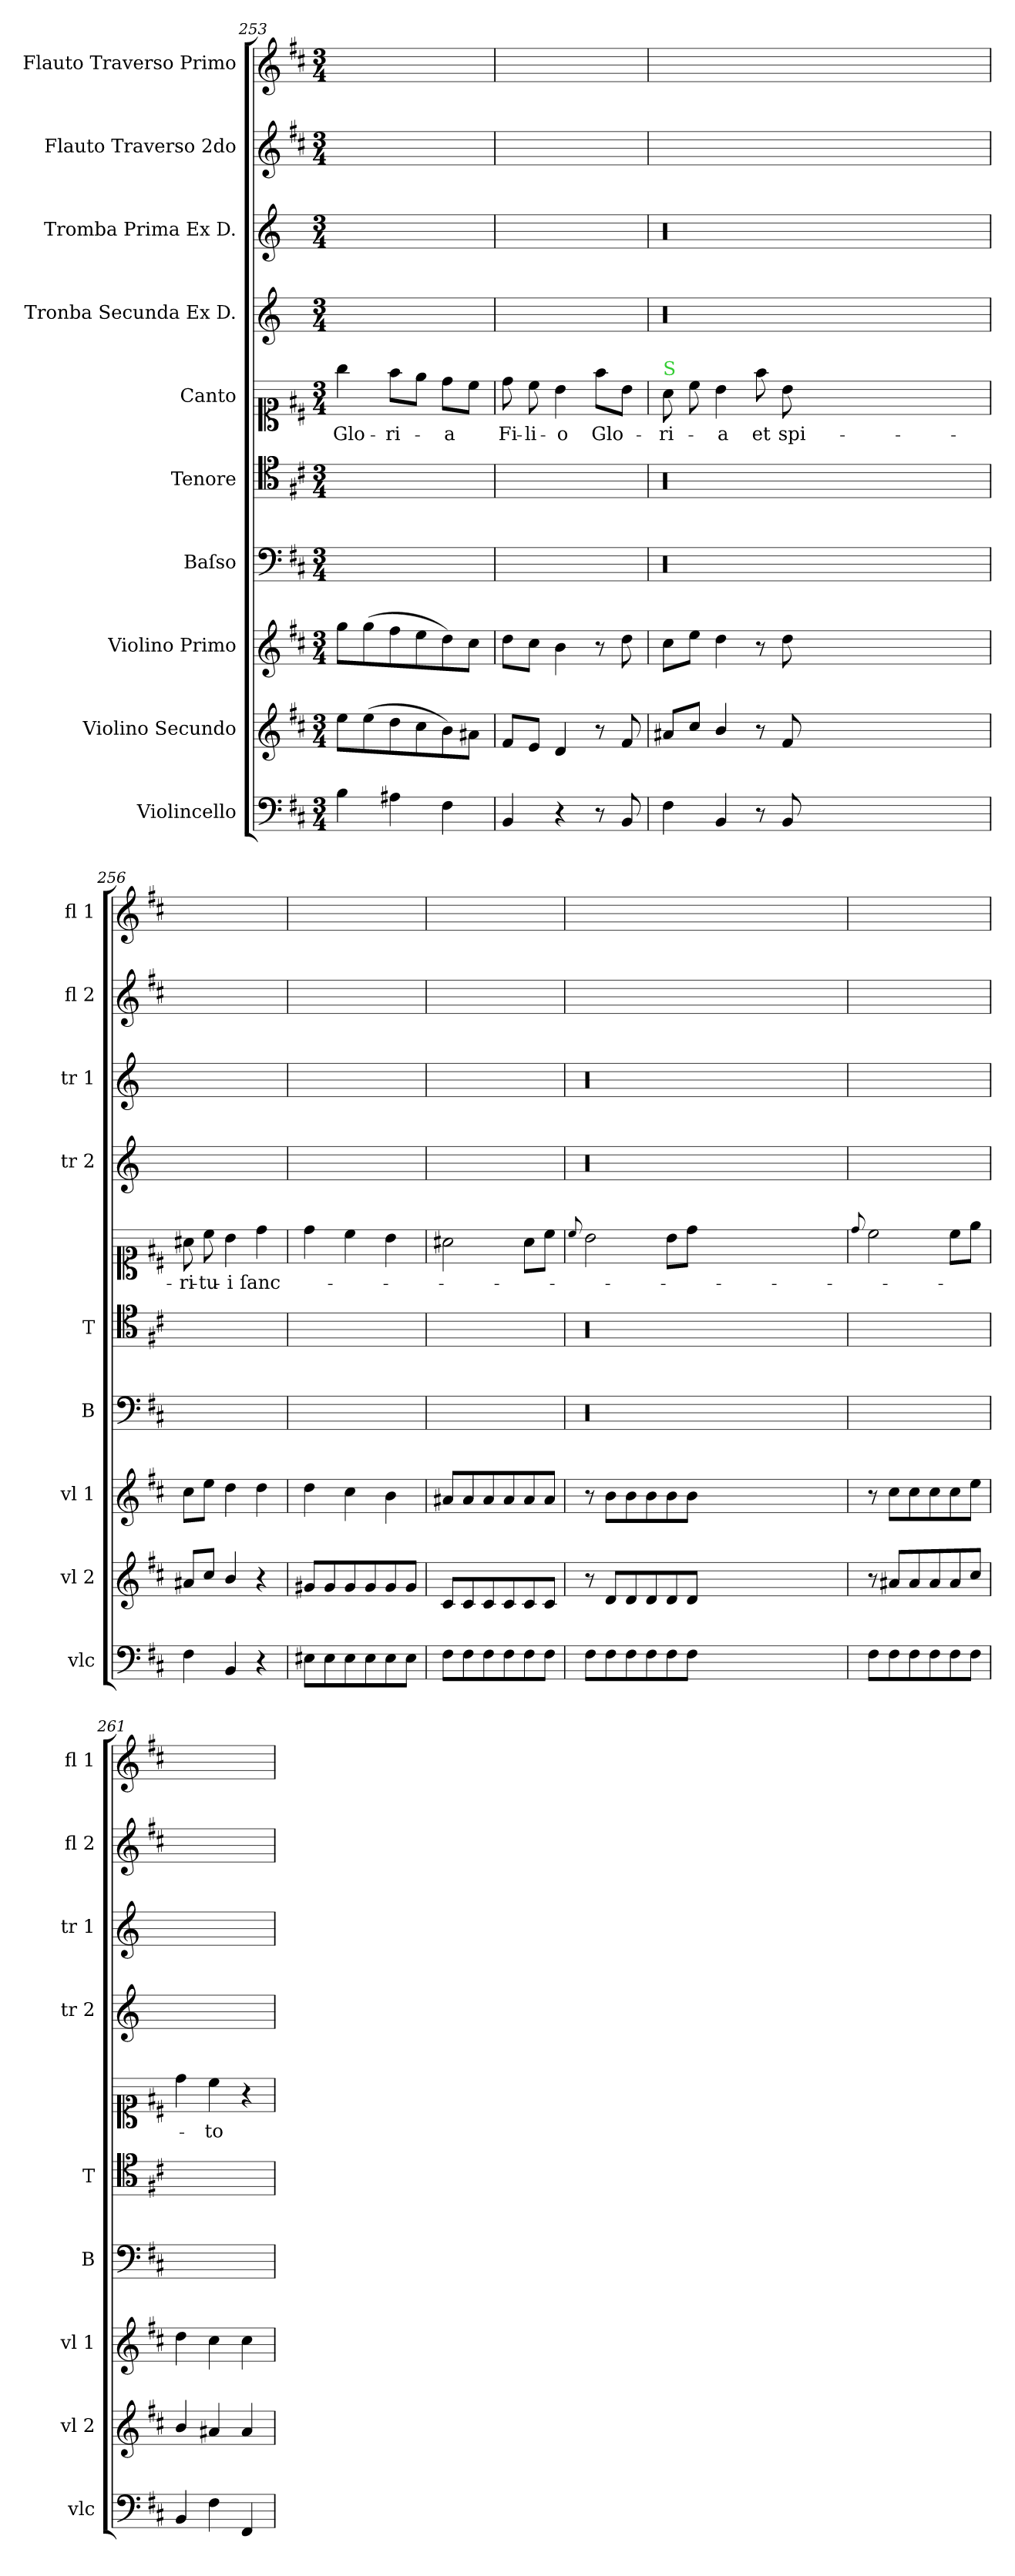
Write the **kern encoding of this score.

**kern	**kern	**kern	**kern	**kern	**kern	**text	**kern	**kern	**kern	**kern
*part10	*part9	*part8	*part7	*part6	*part5	*part5	*part4	*part3	*part2	*part1
*staff10	*staff9	*staff8	*staff7	*staff6	*staff5	*staff5	*staff4	*staff3	*staff2	*staff1
*I"Violincello	*I"Violino Secundo	*I"Violino Primo	*I"Baſso	*I"Tenore	*I"Canto	*	*I"Tronba Secunda Ex D.	*I"Tromba Prima Ex D.	*I"Flauto Traverso 2do	*I"Flauto Traverso Primo
*I'vlc	*I'vl 2	*I'vl 1	*I'B	*I'T	*	*	*I'tr 2	*I'tr 1	*I'fl 2	*I'fl 1
*clefF4	*clefG2	*clefG2	*clefF4	*clefC4	*clefC1	*	*clefG2	*clefG2	*clefG2	*clefG2
*	*	*	*	*	*	*	*ITrd-1c-2	*ITrd-1c-2	*	*
*k[f#c#]	*k[f#c#]	*k[f#c#]	*k[f#c#]	*k[f#c#]	*k[f#c#]	*	*k[f#c#]	*k[f#c#]	*k[f#c#]	*k[f#c#]
*D:	*D:	*D:	*D:	*D:	*D:	*	*	*	*D:	*D:
*M3/4	*M3/4	*M3/4	*M3/4	*M3/4	*M3/4	*	*M3/4	*M3/4	*M3/4	*M3/4
=253	=253	=253	=253	=253	=253	=253	=253	=253	=253	=253
4B\	8ee\L	8gg\L	2.ryy	2.ryy	4gg\	Glo-	2.ryy	2.ryy	2.ryy	2.ryy
.	(8ee\	(8gg\	.	.	.	.	.	.	.	.
4A#X\	8dd\	8ff#\	.	.	8ff#\L	-ri-	.	.	.	.
.	8cc#\	8ee\	.	.	8ee\J	.	.	.	.	.
4F#\	8b\)	8dd\)	.	.	8dd\L	-a	.	.	.	.
.	8a#X\J	8cc#\J	.	.	8cc#\J	.	.	.	.	.
=254	=254	=254	=254	=254	=254	=254	=254	=254	=254	=254
4BB/	8f#/L	8dd\L	2.ryy	2.ryy	8dd\	Fi-	2.ryy	2.ryy	2.ryy	2.ryy
.	8e/J	8cc#\J	.	.	8cc#\	-li-	.	.	.	.
4r	4d/	4b\	.	.	4b\	-o	.	.	.	.
8r	8r	8r	.	.	8ff#\L	Glo-	.	.	.	.
8BB/	8f#/	8dd\	.	.	8b\J	.	.	.	.	.
=255	=255	=255	=255	=255	=255	=255	=255	=255	=255	=255
!	!	!	!	!	!LO:TX:a:color=limegreen:t=S	!	!	!	!	!
!	!	!	!LO:N:vis=00	!LO:N:vis=00	!	!	!LO:N:vis=00	!LO:N:vis=00	!	!
4F#\	8a#X/L	8cc#\L	0.r	0.r	8a\	-ri-	0.r	0.r	2.ryy	2.ryy
.	8cc#/J	8ee\J	.	.	8cc#\	.	.	.	.	.
4BB/	4b/	4dd\	.	.	4b\	-a	.	.	.	.
8r	8r	8r	.	.	8ff#\	et	.	.	.	.
8BB/	8f#/	8dd\	.	.	8b\	spi-	.	.	.	.
0ryy	0ryy	0ryy	.	.	0ryy	.	.	.	0ryy	0ryy
4ryy	4ryy	4ryy	.	.	4ryy	.	.	.	4ryy	4ryy
=256	=256	=256	=256	=256	=256	=256	=256	=256	=256	=256
4F#\	8a#X/L	8cc#\L	2.ryy	2.ryy	8a#X\	-ri-	2.ryy	2.ryy	2.ryy	2.ryy
.	8cc#/J	8ee\J	.	.	8cc#\	-tu-	.	.	.	.
4BB/	4b/	4dd\	.	.	4b\	-i	.	.	.	.
4r	4r	4dd\	.	.	4dd\	ſanc-	.	.	.	.
=257	=257	=257	=257	=257	=257	=257	=257	=257	=257	=257
8E#X\L	8g#X/L	4dd\	2.ryy	2.ryy	4dd\	.	2.ryy	2.ryy	2.ryy	2.ryy
8E#\	8g#/	.	.	.	.	.	.	.	.	.
8E#\	8g#/	4cc#\	.	.	4cc#\	.	.	.	.	.
8E#\	8g#/	.	.	.	.	.	.	.	.	.
8E#\	8g#/	4b\	.	.	4b\	.	.	.	.	.
8E#\J	8g#/J	.	.	.	.	.	.	.	.	.
=258	=258	=258	=258	=258	=258	=258	=258	=258	=258	=258
8F#\L	8c#/L	8a#X/L	2.ryy	2.ryy	2a#X\	.	2.ryy	2.ryy	2.ryy	2.ryy
8F#\	8c#/	8a#/	.	.	.	.	.	.	.	.
8F#\	8c#/	8a#/	.	.	.	.	.	.	.	.
8F#\	8c#/	8a#/	.	.	.	.	.	.	.	.
8F#\	8c#/	8a#/	.	.	8a#\L	.	.	.	.	.
8F#\J	8c#/J	8a#/J	.	.	8cc#\J	.	.	.	.	.
=259	=259	=259	=259	=259	=259	=259	=259	=259	=259	=259
.	.	.	.	.	8qqcc#/	.	.	.	.	.
!	!	!	!LO:N:vis=00	!LO:N:vis=00	!	!	!LO:N:vis=00	!LO:N:vis=00	!	!
8F#\L	8r	8r	0.r	0.r	2b\	.	0.r	0.r	2.ryy	2.ryy
8F#\	8d/L	8b\L	.	.	.	.	.	.	.	.
8F#\	8d/	8b\	.	.	.	.	.	.	.	.
8F#\	8d/	8b\	.	.	.	.	.	.	.	.
8F#\	8d/	8b\	.	.	8b\L	.	.	.	.	.
8F#\J	8d/J	8b\J	.	.	8dd\J	.	.	.	.	.
0ryy	0ryy	0ryy	.	.	0ryy	.	.	.	0ryy	0ryy
4ryy	4ryy	4ryy	.	.	4ryy	.	.	.	4ryy	4ryy
=260	=260	=260	=260	=260	=260	=260	=260	=260	=260	=260
.	.	.	.	.	8qqdd/	.	.	.	.	.
8F#\L	8r	8r	2.ryy	2.ryy	2cc#\	.	2.ryy	2.ryy	2.ryy	2.ryy
8F#\	8a#X/L	8cc#\L	.	.	.	.	.	.	.	.
8F#\	8a#/	8cc#\	.	.	.	.	.	.	.	.
8F#\	8a#/	8cc#\	.	.	.	.	.	.	.	.
8F#\	8a#/	8cc#\	.	.	8cc#\L	.	.	.	.	.
8F#\J	8cc#/J	8ee\J	.	.	8ee\J	.	.	.	.	.
=261	=261	=261	=261	=261	=261	=261	=261	=261	=261	=261
4BB/	4b/	4dd\	2.ryy	2.ryy	4dd\	.	2.ryy	2.ryy	2.ryy	2.ryy
4F#\	4a#X/	4cc#\	.	.	4cc#\	-to	.	.	.	.
4FF#/	4a#/	4cc#\	.	.	4r	.	.	.	.	.
=	=	=	=	=	=	=	=	=	=	=
*-	*-	*-	*-	*-	*-	*-	*-	*-	*-	*-
